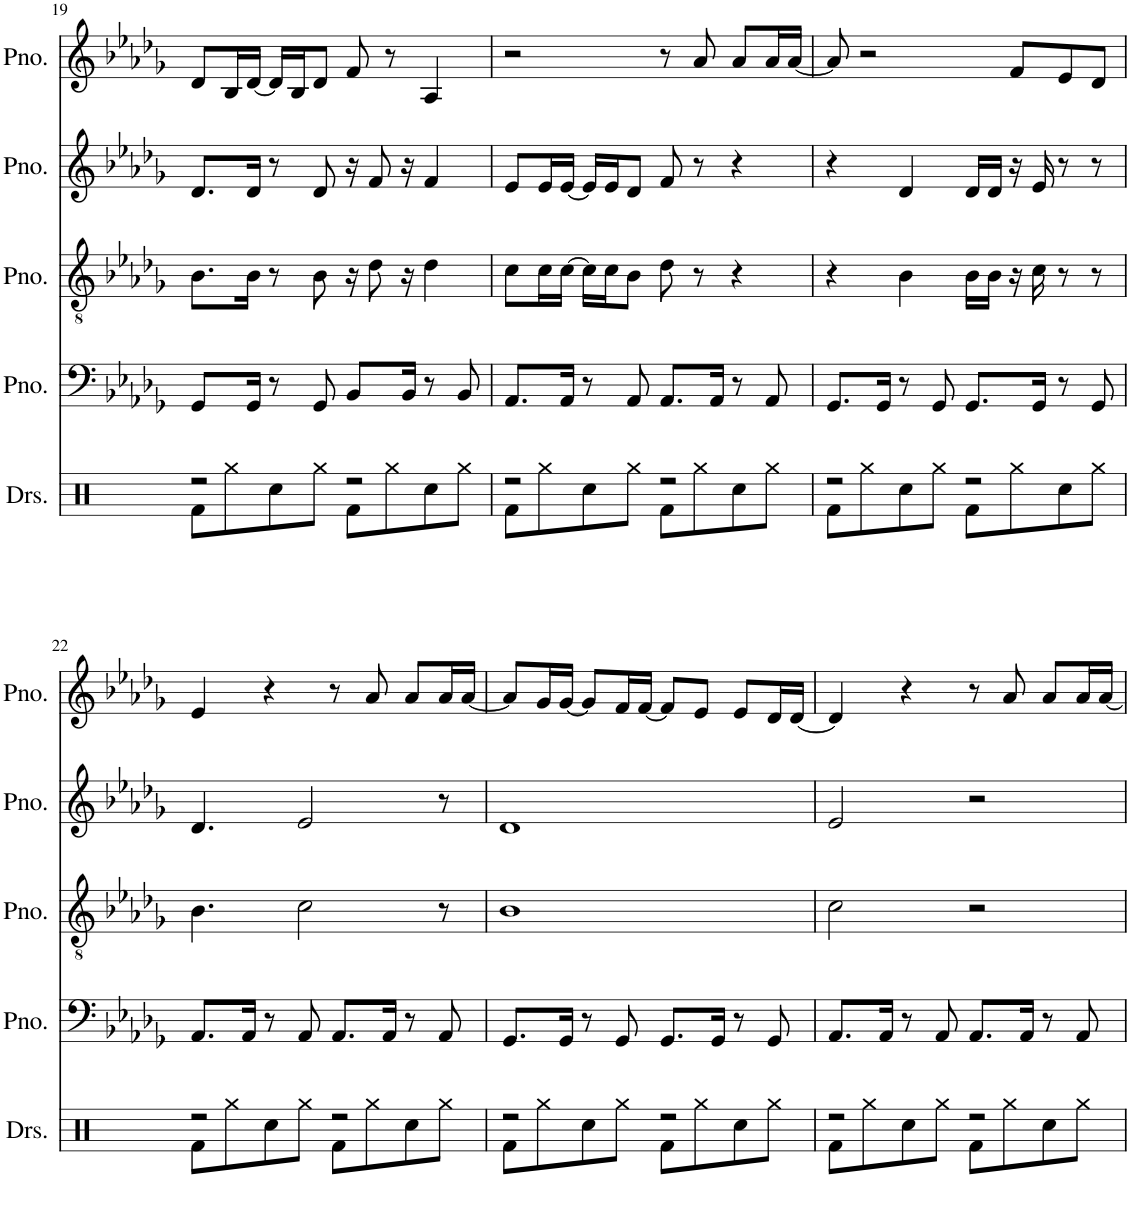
**kern	**kern	**kern	**kern	**kern
*part5	*part4	*part3	*part2	*part1
*staff5	*staff4	*staff3	*staff2	*staff1
*I"ドラムセット	*I"ピアノ	*I"ピアノ	*I"ピアノ	*I"ピアノ
!!LO:PB:g=z
*clefX	*clefF4	*clefGv2	*clefG2	*clefG2
*k[]	*k[b-e-a-d-g-]	*k[b-e-a-d-g-]	*k[b-e-a-d-g-]	*k[b-e-a-d-g-]
*M4/4	*M4/4	*M4/4	*M4/4	*M4/4
=19	=19	=19	=19	=19
*^	*	*	*	*
2r	8Rf\L	8.GG-/L	8.B-\L	8.d-/L	8d-/L
.	8Rgg\	.	.	.	16B-/L
.	.	16GG-/Jk	16B-\Jk	16d-/Jk	[16d-/JJ
.	8Rcc\	8r	8r	8r	16d-/LL]
.	.	.	.	.	16B-/J
.	8Rgg\J	8GG-/	8B-\	8d-/	8d-/J
2r	8Rf\L	8.BB-/L	16r	16r	8f/
.	.	.	8d-\	8f/	.
.	8Rgg\	.	.	.	8r
.	.	16BB-/Jk	16r	16r	.
.	8Rcc\	8r	4d-\	4f/	4A-/
.	8Rgg\J	8BB-/	.	.	.
=20	=20	=20	=20	=20	=20
2r	8Rf\L	8.AA-/L	8c\L	8e-/L	2r
.	8Rgg\	.	16c\L	16e-/L	.
.	.	16AA-/Jk	[16c\JJ	[16e-/JJ	.
.	8Rcc\	8r	16c\LL]	16e-/LL]	.
.	.	.	16c\J	16e-/J	.
.	8Rgg\J	8AA-/	8B-\J	8d-/J	.
2r	8Rf\L	8.AA-/L	8d-\	8f/	8r
.	8Rgg\	.	8r	8r	8a-/
.	.	16AA-/Jk	.	.	.
.	8Rcc\	8r	4r	4r	8a-/L
.	8Rgg\J	8AA-/	.	.	16a-/L
.	.	.	.	.	[16a-/JJ
=21	=21	=21	=21	=21	=21
2r	8Rf\L	8.GG-/L	4r	4r	8a-/]
.	8Rgg\	.	.	.	2r
.	.	16GG-/Jk	.	.	.
.	8Rcc\	8r	4B-\	4d-/	.
.	8Rgg\J	8GG-/	.	.	.
2r	8Rf\L	8.GG-/L	16B-\LL	16d-/LL	.
.	.	.	16B-\JJ	16d-/JJ	.
.	8Rgg\	.	16r	16r	8f/L
.	.	16GG-/Jk	16c\	16e-/	.
.	8Rcc\	8r	8r	8r	8e-/
.	8Rgg\J	8GG-/	8r	8r	8d-/J
!!LO:LB:g=z
=22	=22	=22	=22	=22	=22
2r	8Rf\L	8.AA-/L	4.B-\	4.d-/	4e-/
.	8Rgg\	.	.	.	.
.	.	16AA-/Jk	.	.	.
.	8Rcc\	8r	.	.	4r
.	8Rgg\J	8AA-/	2c\	2e-/	.
2r	8Rf\L	8.AA-/L	.	.	8r
.	8Rgg\	.	.	.	8a-/
.	.	16AA-/Jk	.	.	.
.	8Rcc\	8r	.	.	8a-/L
.	8Rgg\J	8AA-/	8r	8r	16a-/L
.	.	.	.	.	[16a-/JJ
=23	=23	=23	=23	=23	=23
2r	8Rf\L	8.GG-/L	1B-	1d-	8a-/L]
.	8Rgg\	.	.	.	16g-/L
.	.	16GG-/Jk	.	.	[16g-/JJ
.	8Rcc\	8r	.	.	8g-/L]
.	8Rgg\J	8GG-/	.	.	16f/L
.	.	.	.	.	[16f/JJ
2r	8Rf\L	8.GG-/L	.	.	8f/L]
.	8Rgg\	.	.	.	8e-/J
.	.	16GG-/Jk	.	.	.
.	8Rcc\	8r	.	.	8e-/L
.	8Rgg\J	8GG-/	.	.	16d-/L
.	.	.	.	.	[16d-/JJ
=24	=24	=24	=24	=24	=24
2r	8Rf\L	8.AA-/L	2c\	2e-/	4d-/]
.	8Rgg\	.	.	.	.
.	.	16AA-/Jk	.	.	.
.	8Rcc\	8r	.	.	4r
.	8Rgg\J	8AA-/	.	.	.
2r	8Rf\L	8.AA-/L	2r	2r	8r
.	8Rgg\	.	.	.	8a-/
.	.	16AA-/Jk	.	.	.
.	8Rcc\	8r	.	.	8a-/L
.	8Rgg\J	8AA-/	.	.	16a-/L
.	.	.	.	.	[16a-/JJ
*v	*v	*	*	*	*
=	=	=	=	=
*-	*-	*-	*-	*-
